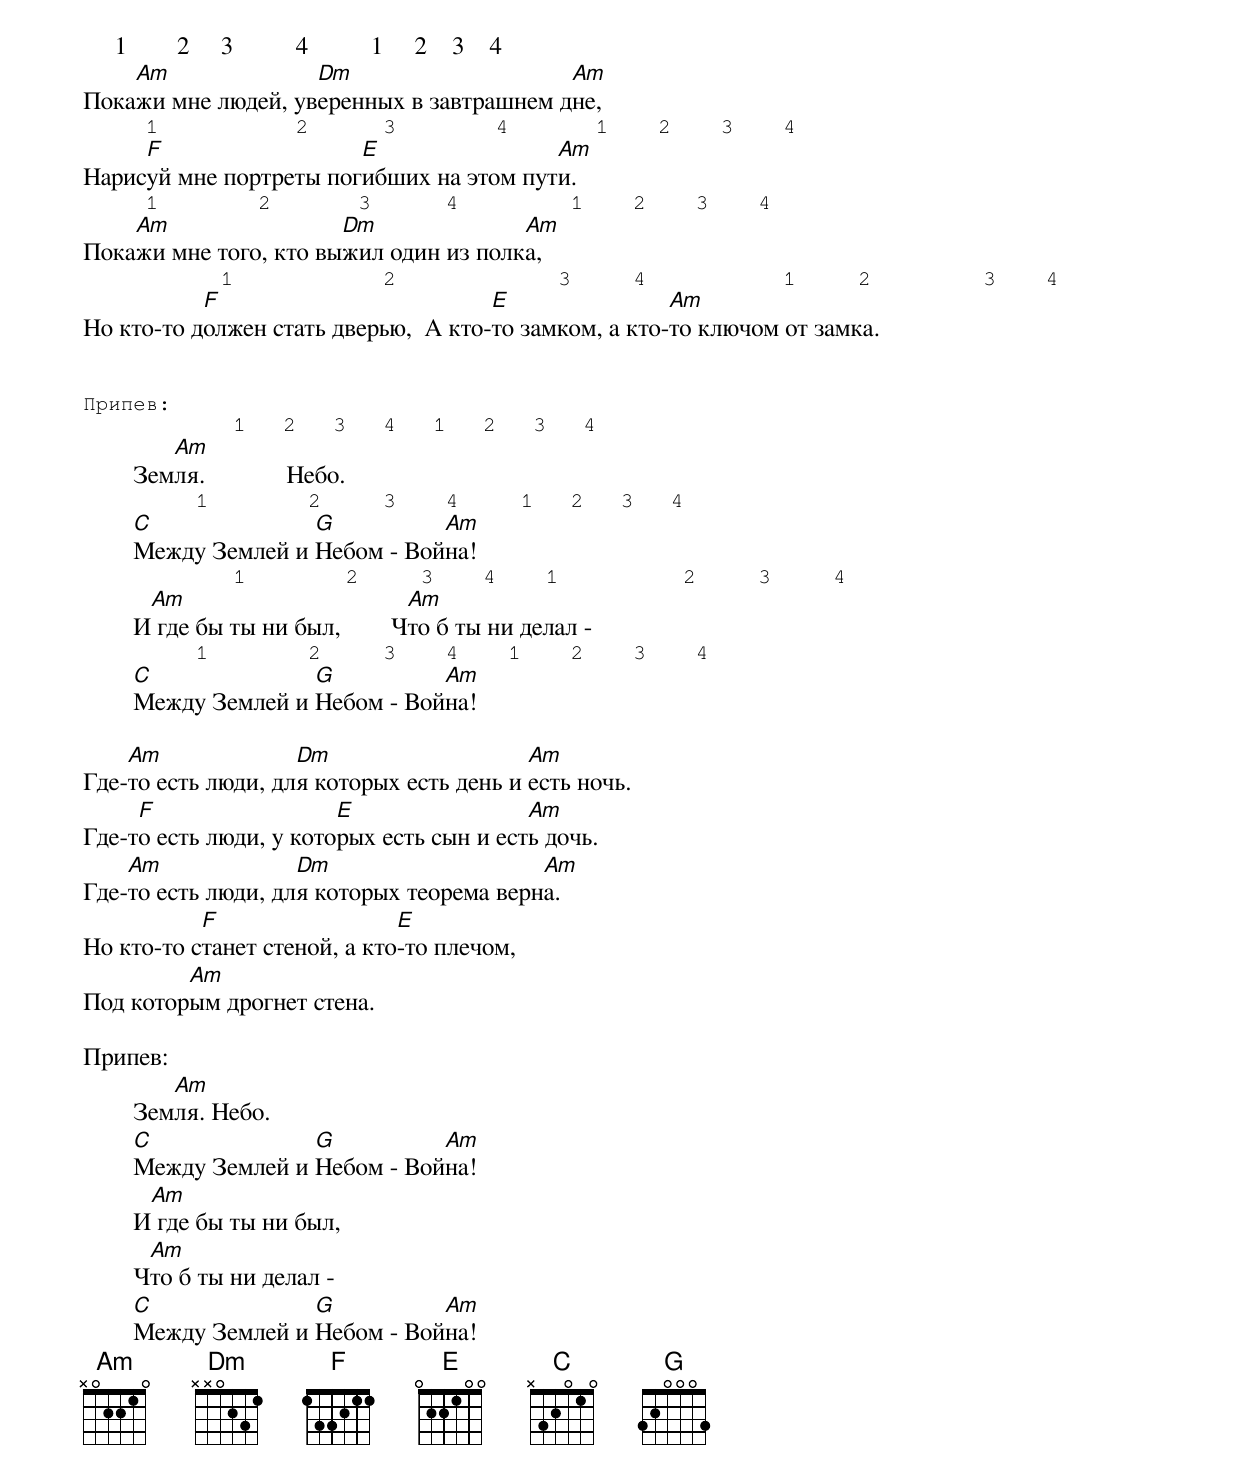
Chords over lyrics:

     1        2     3          4          1     2    3    4
    Am              Dm                    Am
Покажи мне людей, уверенных в завтрашнем дне,
     1           2      3        4       1    2    3    4
     F                  E                Am
Нарисуй мне портреты погибших на этом пути.
     1        2       3      4         1    2    3    4
    Am                 Dm              Am
Покажи мне того, кто выжил один из полка,
           1            2             3     4           1     2         3    4
           F                          E                Am
Но кто-то должен стать дверью,  А кто-то замком, а кто-то ключом от замка.


Припев:
	    1   2   3   4   1   2   3   4
           Am
        Земля.             Небо.
	 1        2     3    4     1   2   3   4
        C              G          Am
        Между Землей и Небом - Война!
	    1        2     3    4    1          2     3     4
         Am                         Am
        И где бы ты ни был,        Что б ты ни делал -
	 1        2     3    4    1    2    3    4
        C              G          Am
        Между Землей и Небом - Война!

    Am              Dm                    Am
Где-то есть люди, для которых есть день и есть ночь.
     F                  E                 Am
Где-то есть люди, у которых есть сын и есть дочь.
    Am              Dm                    Am
Где-то есть люди, для которых теорема верна.
           F                  E
Но кто-то станет стеной, а кто-то плечом,
         Am
Под которым дрогнет стена.

Припев:
           Am
        Земля. Небо.
        C              G          Am
        Между Землей и Небом - Война!
         Am
        И где бы ты ни был,
         Am
        Что б ты ни делал -
        C              G          Am
        Между Землей и Небом - Война!
